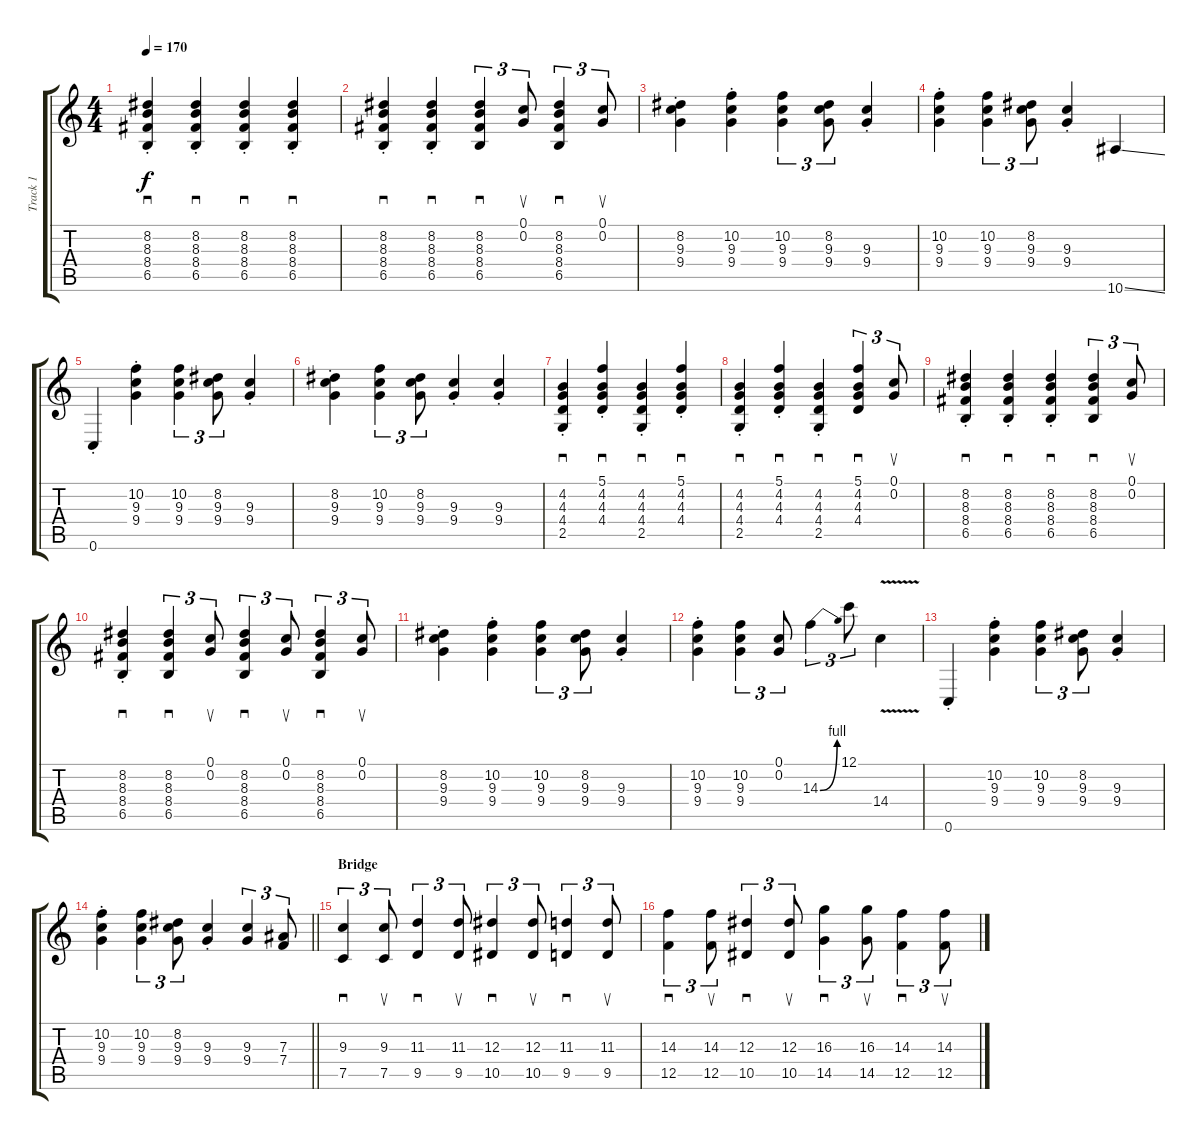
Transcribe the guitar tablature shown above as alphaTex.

\track ("Track 1" "Track 1") {instrument distortionguitar}
\staff {score tabs}
\tuning (C4 G3 Eb3 Bb2 F2 C2) {hide}
\ts (4 4)
\tempo 170
\clef g2
\ks c
(8.2{st} 8.3{st} 8.4{st} 6.5{st}).4{sd dy f} (8.2{st} 8.3{st} 8.4{st} 6.5{st}).4{sd} (8.2{st} 8.3{st} 8.4{st} 6.5{st}).4{sd} (8.2{st} 8.3{st} 8.4{st} 6.5{st}).4{sd} |
(8.2{st} 8.3{st} 8.4{st} 6.5{st}).4{sd} (8.2{st} 8.3{st} 8.4{st} 6.5{st}).4{sd} (8.2 8.3 8.4 6.5).4{sd tu (3 2)} (0.1 0.2).8{su tu (3 2)} (8.2 8.3 8.4 6.5).4{sd tu (3 2)} (0.1 0.2).8{su tu (3 2)} |
(8.2{st} 9.3{st} 9.4{st}).4 (10.2{st} 9.3{st} 9.4{st}).4 (10.2 9.3 9.4).4{tu (3 2)} (8.2 9.3 9.4).8{tu (3 2)} (9.3{st} 9.4{st}).4 |
(10.2{st} 9.3{st} 9.4{st}).4 (10.2 9.3 9.4).4{tu (3 2)} (8.2 9.3 9.4).8{tu (3 2)} (9.3{st} 9.4{st}).4 10.6{ss}.4 |
0.6{st}.4 (10.2{st} 9.3{st} 9.4{st}).4 (10.2 9.3 9.4).4{tu (3 2)} (8.2 9.3 9.4).8{tu (3 2)} (9.3{st} 9.4{st}).4 |
(8.2{st} 9.3{st} 9.4{st}).4 (10.2 9.3 9.4).4{tu (3 2)} (8.2 9.3 9.4).8{tu (3 2)} (9.3{st} 9.4{st}).4 (9.3{st} 9.4{st}).4 |
(4.2{st} 4.3{st} 4.4{st} 2.5{st}).4{sd} (5.1{st} 4.2{st} 4.3{st} 4.4{st}).4{sd} (4.2{st} 4.3{st} 4.4{st} 2.5{st}).4{sd} (5.1{st} 4.2{st} 4.3{st} 4.4{st}).4{sd} |
(4.2{st} 4.3{st} 4.4{st} 2.5{st}).4{sd} (5.1{st} 4.2{st} 4.3{st} 4.4{st}).4{sd} (4.2{st} 4.3{st} 4.4{st} 2.5{st}).4{sd} (5.1 4.2 4.3 4.4).4{sd tu (3 2)} (0.1 0.2).8{su tu (3 2)} |
(8.2{st} 8.3{st} 8.4{st} 6.5{st}).4{sd} (8.2{st} 8.3{st} 8.4{st} 6.5{st}).4{sd} (8.2{st} 8.3{st} 8.4{st} 6.5{st}).4{sd} (8.2 8.3 8.4 6.5).4{sd tu (3 2)} (0.1 0.2).8{su tu (3 2)} |
(8.2{st} 8.3{st} 8.4{st} 6.5{st}).4{sd} (8.2 8.3 8.4 6.5).4{sd tu (3 2)} (0.1 0.2).8{su tu (3 2)} (8.2 8.3 8.4 6.5).4{sd tu (3 2)} (0.1 0.2).8{su tu (3 2)} (8.2 8.3 8.4 6.5).4{sd tu (3 2)} (0.1 0.2).8{su tu (3 2)} |
(8.2{st} 9.3{st} 9.4{st}).4 (10.2{st} 9.3{st} 9.4{st}).4 (10.2 9.3 9.4).4{tu (3 2)} (8.2 9.3 9.4).8{tu (3 2)} (9.3{st} 9.4{st}).4 |
(10.2{st} 9.3{st} 9.4{st}).4 (10.2 9.3 9.4).4{tu (3 2)} (0.1 0.2).8{tu (3 2)} 14.3{be (bend 0 0 60 4)}.4{tu (3 2)} 12.1.8{tu (3 2)} 14.4{v}.4 |
0.6{st}.4 (10.2{st} 9.3{st} 9.4{st}).4 (10.2 9.3 9.4).4{tu (3 2)} (8.2 9.3 9.4).8{tu (3 2)} (9.3{st} 9.4{st}).4 |
\barLineRight lightlight
(10.2{st} 9.3{st} 9.4{st}).4 (10.2 9.3 9.4).4{tu (3 2)} (8.2 9.3 9.4).8{tu (3 2)} (9.3{st} 9.4{st}).4 (9.3 9.4).4{tu (3 2)} (7.3 7.4).8{tu (3 2)} |
\section ("" "Bridge")
(9.3 7.5).4{sd tu (3 2)} (9.3 7.5).8{su tu (3 2)} (11.3 9.5).4{sd tu (3 2)} (11.3 9.5).8{su tu (3 2)} (12.3 10.5).4{sd tu (3 2)} (12.3 10.5).8{su tu (3 2)} (11.3 9.5).4{sd tu (3 2)} (11.3 9.5).8{su tu (3 2)} |
(14.3 12.5).4{sd tu (3 2)} (14.3 12.5).8{su tu (3 2)} (12.3 10.5).4{sd tu (3 2)} (12.3 10.5).8{su tu (3 2)} (16.3 14.5).4{sd tu (3 2)} (16.3 14.5).8{su tu (3 2)} (14.3 12.5).4{sd tu (3 2)} (14.3 12.5).8{su tu (3 2)}
